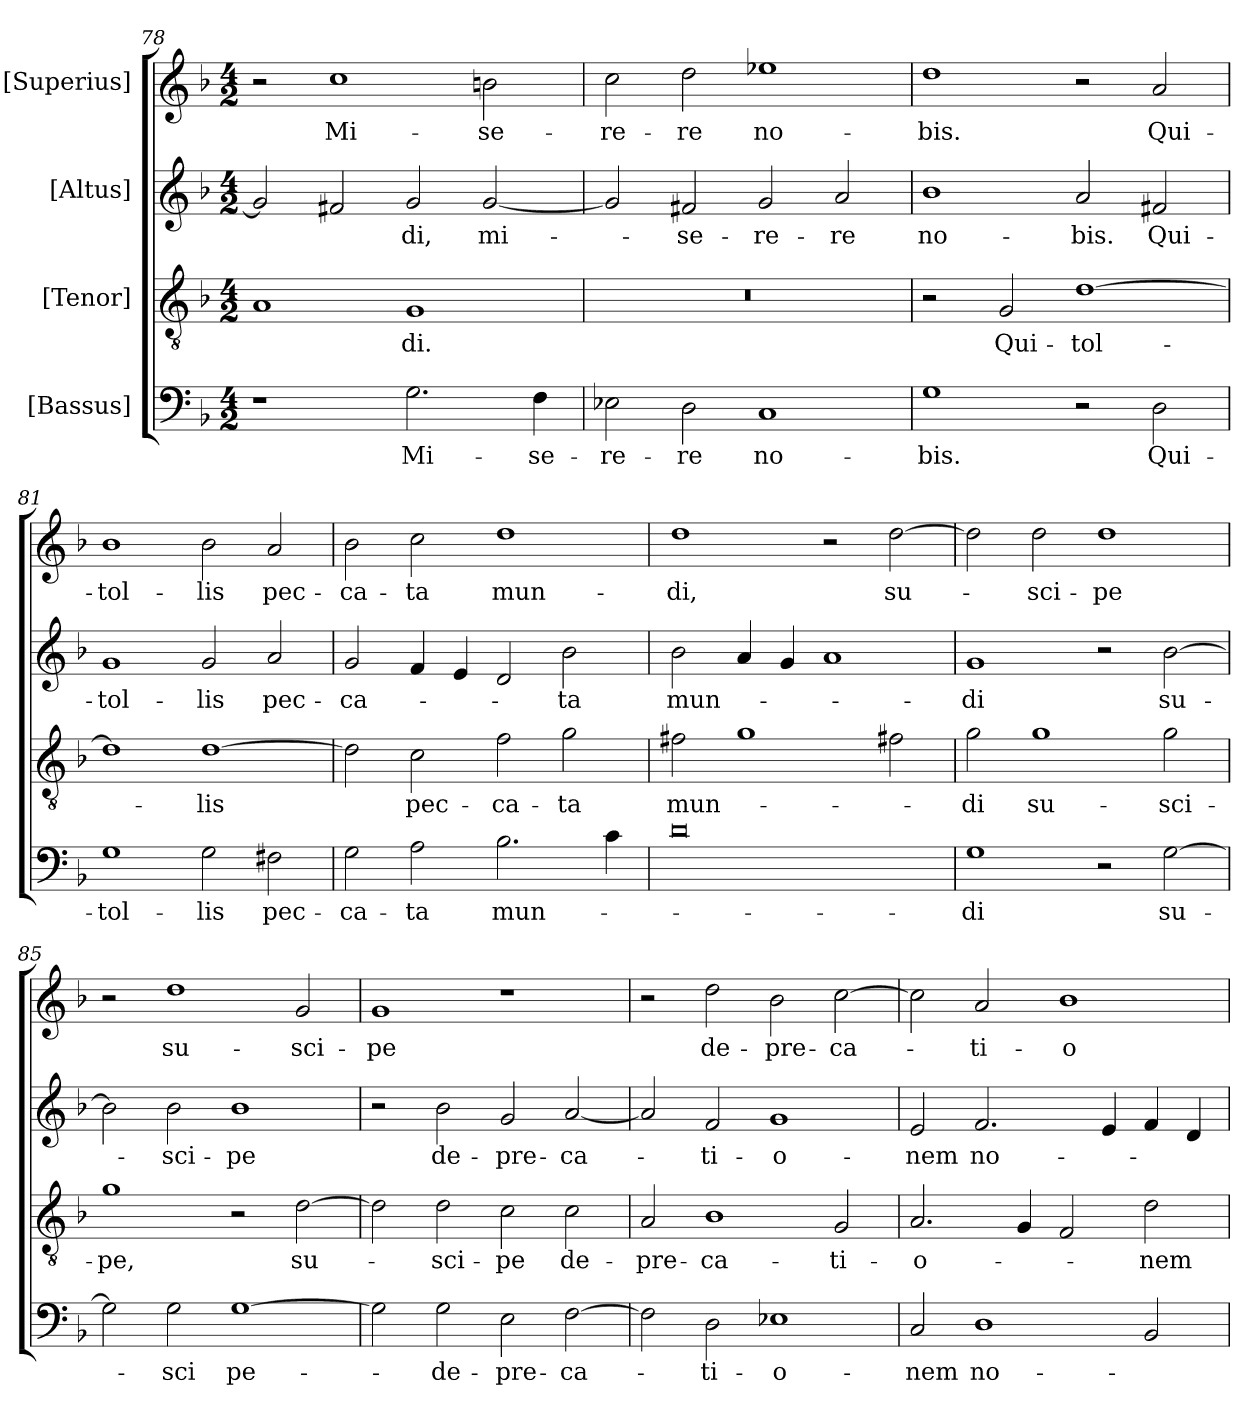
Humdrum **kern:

**kern	**text	**kern	**text	**kern	**text	**kern	**text
*part4	*part4	*part3	*part3	*part2	*part2	*part1	*part1
*staff4	*staff4	*staff3	*staff3	*staff2	*staff2	*staff1	*staff1
*I"[Bassus]	*	*I"[Tenor]	*	*I"[Altus]	*	*I"[Superius]	*
*clefF4	*	*clefGv2	*	*clefG2	*	*clefG2	*
*k[b-]	*	*k[b-]	*	*k[b-]	*	*k[b-]	*
*M4/2	*	*M4/2	*	*M4/2	*	*M4/2	*
=78	=78	=78	=78	=78	=78	=78	=78
1r	.	1A/	.	2g/]	.	2r	.
.	.	.	.	2f#X/	.	1cc\	Mi-
2.G\	Mi-	1G/	-di.	2g/	-di,	.	.
.	.	.	.	[2g/	mi-	2bn\	-se-
4F\	-se-	.	.	.	.	.	.
=79	=79	=79	=79	=79	=79	=79	=79
2E-X\	-re-	0r	.	2g/]	.	2cc\	-re-
2D\	-re	.	.	2f#X/	-se-	2dd\	-re
1C/	no-	.	.	2g/	-re-	1ee-X\	no-
.	.	.	.	2a/	-re	.	.
=80	=80	=80	=80	=80	=80	=80	=80
1G\	-bis.	2r	.	1b-\	no-	1dd\	-bis.
.	.	2G/	Qui-	.	.	.	.
2r	.	[1d\	tol-	2a/	-bis.	2r	.
2D\	Qui-	.	.	2f#X/	Qui-	2a/	Qui-
=81	=81	=81	=81	=81	=81	=81	=81
1G\	tol-	1d\]	.	1g/	tol-	1b-\	tol-
2G\	-lis	[1d\	-lis	2g/	-lis	2b-\	-lis
2F#X\	pec-	.	.	2a/	pec-	2a/	pec-
=82	=82	=82	=82	=82	=82	=82	=82
2G\	-ca-	2d\]	.	2g/	-ca-	2b-\	-ca-
2A\	-ta	2c\	pec-	4f/	.	2cc\	-ta
.	.	.	.	4e/	.	.	.
2.B-\	mun-	2f\	-ca-	2d/	.	1dd\	mun-
.	.	2g\	-ta	2b-\	-ta	.	.
4c\	.	.	.	.	.	.	.
=83	=83	=83	=83	=83	=83	=83	=83
0d\	.	2f#X\	mun-	2b-\	mun-	1dd\	-di,
.	.	1g\	.	4a/	.	.	.
.	.	.	.	4g/	.	.	.
.	.	.	.	1a/	.	2r	.
.	.	2f#X\	.	.	.	[2dd\	su-
=84	=84	=84	=84	=84	=84	=84	=84
1G\	-di	2g\	-di	1g/	-di	2dd\]	.
.	.	1g\	su-	.	.	2dd\	-sci-
2r	.	.	.	2r	.	1dd\	-pe
[2G\	su-	2g\	-sci-	[2b-\	su-	.	.
=85	=85	=85	=85	=85	=85	=85	=85
2G\]	.	1g\	-pe,	2b-\]	.	2r	.
2G\	-sci	.	.	2b-\	-sci-	1dd\	su-
[1G\	pe-	2r	.	1b-\	-pe	.	.
.	.	[2d\	su-	.	.	2g/	-sci-
=86	=86	=86	=86	=86	=86	=86	=86
2G\]	.	2d\]	.	2r	.	1g/	-pe
2G\	de-	2d\	-sci-	2b-\	de-	.	.
2E\	-pre-	2c\	-pe	2g/	-pre-	1r	.
[2F\	-ca-	2c\	de-	[2a/	-ca-	.	.
=87	=87	=87	=87	=87	=87	=87	=87
2F\]	.	2A/	-pre-	2a/]	.	2r	.
2D\	-ti-	1B-\	-ca-	2f/	-ti-	2dd\	de-
1E-X\	-o-	.	.	1g/	-o-	2b-\	-pre-
.	.	2G/	-ti-	.	.	[2cc\	-ca-
=88	=88	=88	=88	=88	=88	=88	=88
2C/	-nem	2.A/	-o-	2e/	-nem	2cc\]	.
1D\	no-	.	.	2.f/	no-	2a/	-ti-
.	.	4G/	.	.	.	.	.
.	.	2F/	.	.	.	1b-\	-o-
.	.	.	.	4e/	.	.	.
2BB-/	.	2d\	-nem	4f/	.	.	.
.	.	.	.	4d/	.	.	.
=	=	=	=	=	=	=	=
*-	*-	*-	*-	*-	*-	*-	*-
